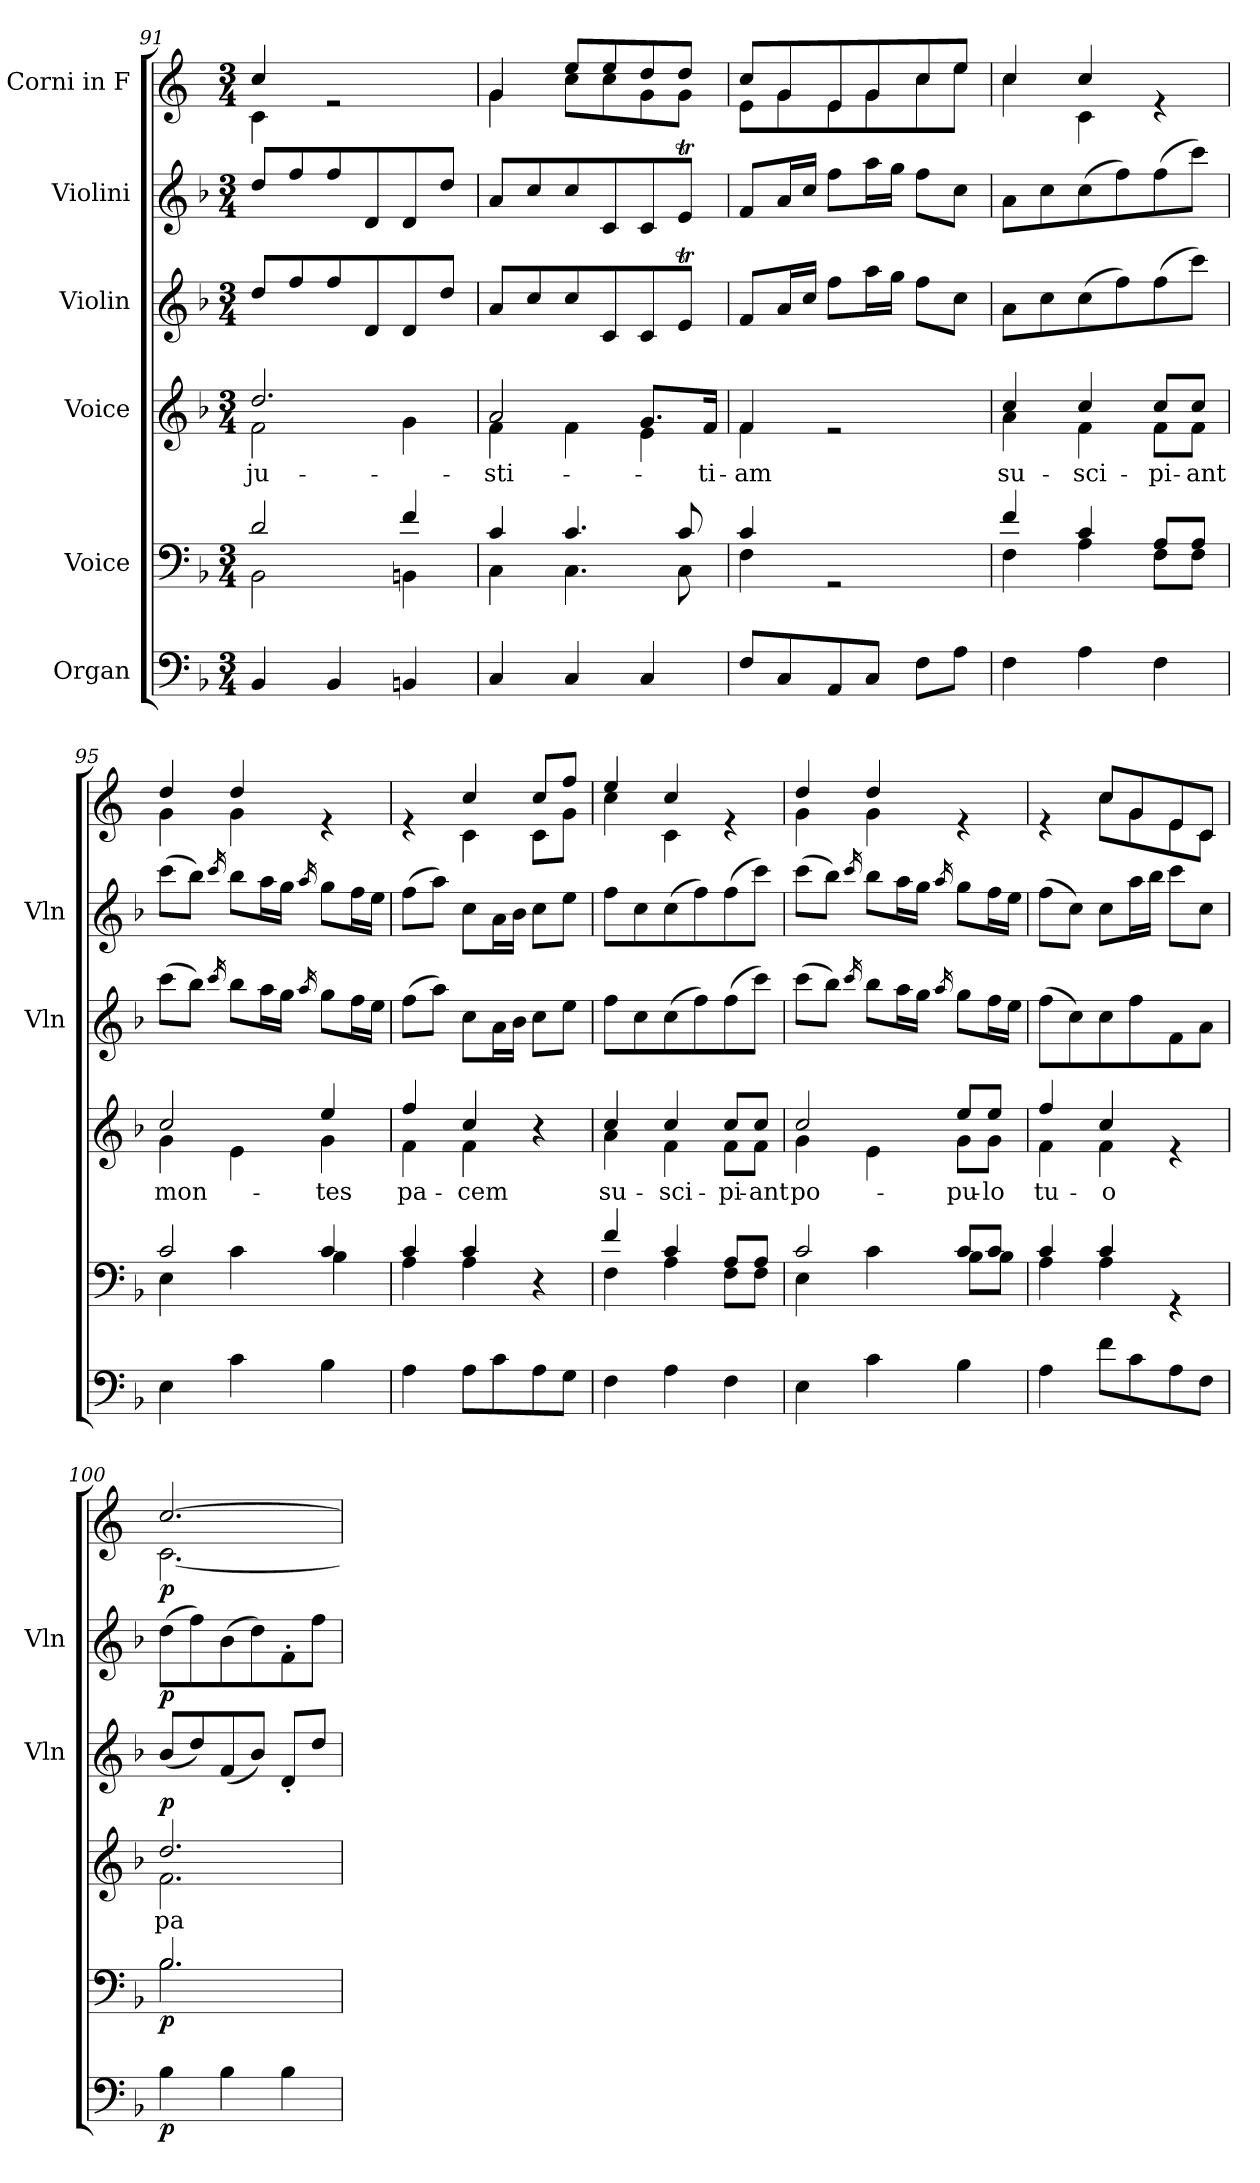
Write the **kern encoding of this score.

**kern	**dynam	**kern	**dynam	**kern	**text	**dynam	**kern	**kern	**dynam	**kern	**dynam
*part6	*part6	*part5	*part5	*part4	*part4	*part4	*part3	*part2	*part2	*part1	*part1
*staff6	*staff6	*staff5	*staff5	*staff4	*staff4	*staff4	*staff3	*staff2	*staff2	*staff1	*staff1
*I"Organ	*	*I"Voice	*	*I"Voice	*	*	*I"Violin	*I"Violini	*	*I"Corni in F	*
*	*	*	*	*	*	*	*I'Vln	*I'Vln	*	*	*
*clefF4	*	*clefF4	*	*clefG2	*	*	*clefG2	*clefG2	*	*clefG2	*
*	*	*	*	*	*	*	*	*	*	*ITrd4c7	*
*k[b-]	*	*k[b-]	*	*k[b-]	*	*	*k[b-]	*k[b-]	*	*k[b-]	*
*M3/4	*	*M3/4	*	*M3/4	*	*	*M3/4	*M3/4	*	*M3/4	*
=91	=91	=91	=91	=91	=91	=91	=91	=91	=91	=91	=91
*	*	*^	*	*	*	*	*	*	*	*	*
!	!	!	!	!	!	!LO:LY:b	!	!	!	!	!	!
*	*	*	*	*	*^	*	*	*	*	*	*^	*
4BB-/	.	2d/	2BB-\	.	2.dd/	2f\	ju-	.	8dd/L	8dd/L	.	4f/	4F\	.
.	.	.	.	.	.	.	.	.	8ff/	8ff/	.	.	.	.
4BB-/	.	.	.	.	.	.	.	.	8ff/	8ff/	.	2re	2ryy	.
.	.	.	.	.	.	.	.	.	8d/	8d/	.	.	.	.
4BBn/	.	4f/	4BBn\	.	.	4g\	.	.	8d/	8d/	.	.	.	.
.	.	.	.	.	.	.	.	.	8dd/J	8dd/J	.	.	.	.
=92	=92	=92	=92	=92	=92	=92	=92	=92	=92	=92	=92	=92	=92	=92
!	!	!	!	!	!	!	!LO:LY:b	!	!	!	!	!	!	!
4C/	.	4c/	4C\	.	2a/	4f\	-sti-	.	8a/L	8a/L	.	4c/	4c\	.
.	.	.	.	.	.	.	.	.	8cc/	8cc/	.	.	.	.
4C/	.	4.c/	4.C\	.	.	4f\	.	.	8cc/	8cc/	.	8a/L	8f\L	.
.	.	.	.	.	.	.	.	.	8c/	8c/	.	8a/	8f\	.
4C/	.	.	.	.	8.g/L	4e\	.	.	8c/	8c/	.	8g/	8c\	.
.	.	8c/	8C\	.	.	.	.	.	8et/J	8et/J	.	8g/J	8c\J	.
!	!	!	!	!	!	!	!LO:LY:b	!	!	!	!	!	!	!
.	.	.	.	.	16f/Jk	.	-ti-	.	.	.	.	.	.	.
=93	=93	=93	=93	=93	=93	=93	=93	=93	=93	=93	=93	=93	=93	=93
!	!	!	!	!	!	!	!LO:LY:b	!	!	!	!	!	!	!
8F/L	.	4c/	4F\	.	4f/	4f\	-am	.	8f/L	8f/L	.	8f/L	8A\L	.
8C/	.	.	.	.	.	.	.	.	16a/L	16a/L	.	8c/	8c\	.
.	.	.	.	.	.	.	.	.	16cc/JJ	16cc/JJ	.	.	.	.
8AA/	.	2rGG	2ryy	.	2re	2ryy	.	.	8ff\L	8ff\L	.	8A/	8A\	.
8C/J	.	.	.	.	.	.	.	.	16aa\L	16aa\L	.	8c/	8c\	.
.	.	.	.	.	.	.	.	.	16gg\JJ	16gg\JJ	.	.	.	.
8F\L	.	.	.	.	.	.	.	.	8ff\L	8ff\L	.	8f/	8f\	.
8A\J	.	.	.	.	.	.	.	.	8cc\J	8cc\J	.	8a/J	8a\J	.
=94	=94	=94	=94	=94	=94	=94	=94	=94	=94	=94	=94	=94	=94	=94
!	!	!	!	!	!	!	!LO:LY:b	!	!	!	!	!	!	!
4F\	.	4f/	4F\	.	4cc/	4a\	su-	.	8a\L	8a\L	.	4f/	4f\	.
.	.	.	.	.	.	.	.	.	8cc\	8cc\	.	.	.	.
!	!	!	!	!	!	!	!LO:LY:b	!	!	!	!	!	!	!
4A\	.	4c/	4A\	.	4cc/	4f\	-sci-	.	(8cc\	(8cc\	.	4f/	4F\	.
.	.	.	.	.	.	.	.	.	8ff\)	8ff\)	.	.	.	.
!	!	!	!	!	!	!	!LO:LY:b	!	!	!	!	!	!	!
4F\	.	8A/L	8F\L	.	8cc/L	8f\L	-pi-	.	(8ff\	(8ff\	.	4re	4ryy	.
!	!	!	!	!	!	!	!LO:LY:b	!	!	!	!	!	!	!
.	.	8A/J	8F\J	.	8cc/J	8f\J	-ant	.	8ccc\J)	8ccc\J)	.	.	.	.
=95	=95	=95	=95	=95	=95	=95	=95	=95	=95	=95	=95	=95	=95	=95
!	!	!	!	!	!	!	!LO:LY:b	!	!	!	!	!	!	!
4E\	.	2c/	4E\	.	2cc/	4g\	mon-	.	(8ccc\L	(8ccc\L	.	4g/	4c\	.
.	.	.	.	.	.	.	.	.	8bb-\J)	8bb-\J)	.	.	.	.
.	.	.	.	.	.	.	.	.	16qccc/	16qccc/	.	.	.	.
4c\	.	.	4c\	.	.	4e\	.	.	8bb-\L	8bb-\L	.	4g/	4c\	.
.	.	.	.	.	.	.	.	.	16aa\L	16aa\L	.	.	.	.
.	.	.	.	.	.	.	.	.	16gg\JJ	16gg\JJ	.	.	.	.
.	.	.	.	.	.	.	.	.	16qaa/	16qaa/	.	.	.	.
!	!	!	!	!	!	!	!LO:LY:b	!	!	!	!	!	!	!
4B-\	.	4c/	4B-\	.	4ee/	4g\	-tes	.	8gg\L	8gg\L	.	4re	4ryy	.
.	.	.	.	.	.	.	.	.	16ff\L	16ff\L	.	.	.	.
.	.	.	.	.	.	.	.	.	16ee\JJ	16ee\JJ	.	.	.	.
!!LO:LB:g=z	!!
=96	=96	=96	=96	=96	=96	=96	=96	=96	=96	=96	=96	=96	=96	=96
!	!	!	!	!	!	!	!LO:LY:b	!	!	!	!	!	!	!
4A\	.	4c/	4A\	.	4ff/	4f\	pa-	.	(8ff\L	(8ff\L	.	4re	4ryy	.
.	.	.	.	.	.	.	.	.	8aa\J)	8aa\J)	.	.	.	.
!	!	!	!	!	!	!	!LO:LY:b	!	!	!	!	!	!	!
8A\L	.	4c/	4A\	.	4cc/	4f\	-cem	.	8cc\L	8cc\L	.	4f/	4F\	.
8c\	.	.	.	.	.	.	.	.	16a\L	16a\L	.	.	.	.
.	.	.	.	.	.	.	.	.	16b-\JJ	16b-\JJ	.	.	.	.
8A\	.	4r	4ryy	.	4r	4ryy	.	.	8cc\L	8cc\L	.	8f/L	8F\L	.
8G\J	.	.	.	.	.	.	.	.	8ee\J	8ee\J	.	8b-/J	8c\J	.
=97	=97	=97	=97	=97	=97	=97	=97	=97	=97	=97	=97	=97	=97	=97
!	!	!	!	!	!	!	!LO:LY:b	!	!	!	!	!	!	!
4F\	.	4f/	4F\	.	4cc/	4a\	su-	.	8ff\L	8ff\L	.	4a/	4f\	.
.	.	.	.	.	.	.	.	.	8cc\	8cc\	.	.	.	.
!	!	!	!	!	!	!	!LO:LY:b	!	!	!	!	!	!	!
4A\	.	4c/	4A\	.	4cc/	4f\	-sci-	.	(8cc\	(8cc\	.	4f/	4F\	.
.	.	.	.	.	.	.	.	.	8ff\)	8ff\)	.	.	.	.
!	!	!	!	!	!	!	!LO:LY:b	!	!	!	!	!	!	!
4F\	.	8A/L	8F\L	.	8cc/L	8f\L	-pi-	.	(8ff\	(8ff\	.	4re	4ryy	.
!	!	!	!	!	!	!	!LO:LY:b	!	!	!	!	!	!	!
.	.	8A/J	8F\J	.	8cc/J	8f\J	-ant	.	8ccc\J)	8ccc\J)	.	.	.	.
=98	=98	=98	=98	=98	=98	=98	=98	=98	=98	=98	=98	=98	=98	=98
!	!	!	!	!	!	!	!LO:LY:b	!	!	!	!	!	!	!
4E\	.	2c/	4E\	.	2cc/	4g\	po-	.	(8ccc\L	(8ccc\L	.	4g/	4c\	.
.	.	.	.	.	.	.	.	.	8bb-\J)	8bb-\J)	.	.	.	.
.	.	.	.	.	.	.	.	.	16qccc/	16qccc/	.	.	.	.
4c\	.	.	4c\	.	.	4e\	.	.	8bb-\L	8bb-\L	.	4g/	4c\	.
.	.	.	.	.	.	.	.	.	16aa\L	16aa\L	.	.	.	.
.	.	.	.	.	.	.	.	.	16gg\JJ	16gg\JJ	.	.	.	.
.	.	.	.	.	.	.	.	.	16qaa/	16qaa/	.	.	.	.
!	!	!	!	!	!	!	!LO:LY:b	!	!	!	!	!	!	!
4B-\	.	8c/L	8B-\L	.	8ee/L	8g\L	-pu-	.	8gg\L	8gg\L	.	4re	4ryy	.
!	!	!	!	!	!	!	!LO:LY:b	!	!	!	!	!	!	!
.	.	8c/J	8B-\J	.	8ee/J	8g\J	-lo	.	16ff\L	16ff\L	.	.	.	.
.	.	.	.	.	.	.	.	.	16ee\JJ	16ee\JJ	.	.	.	.
=99	=99	=99	=99	=99	=99	=99	=99	=99	=99	=99	=99	=99	=99	=99
!	!	!	!	!	!	!	!LO:LY:b	!	!	!	!	!	!	!
4A\	.	4c/	4A\	.	4ff/	4f\	tu-	.	(8ff\L	(8ff\L	.	4re	4ryy	.
.	.	.	.	.	.	.	.	.	8cc\)	8cc\J)	.	.	.	.
!	!	!	!	!	!	!	!LO:LY:b	!	!	!	!	!	!	!
8f\L	.	4c/	4A\	.	4cc/	4f\	-o	.	8cc\	8cc\L	.	8f/L	8f\L	.
8c\	.	.	.	.	.	.	.	.	8ff\	16aa\L	.	8c/	8c\	.
.	.	.	.	.	.	.	.	.	.	16bb-\JJ	.	.	.	.
8A\	.	4rGG	4ryy	.	4re	4ryy	.	.	8f\	8ccc\L	.	8A/	8A\	.
8F\J	.	.	.	.	.	.	.	.	8a\J	8cc\J	.	8F/J	8F\J	.
=100	=100	=100	=100	=100	=100	=100	=100	=100	=100	=100	=100	=100	=100	=100
!	!LO:DY:b	!	!	!LO:DY:b	!	!	!LO:LY:b	!LO:DY:b	!	!	!LO:DY:b	!	!	!LO:DY:b
4B-\	p	2.B-/	2.B-\	p	2.dd/	2.f\	pa-	p	(8b-/L	(8dd\L	p	[2.f/	[2.F\	p
.	.	.	.	.	.	.	.	.	8dd/)	8ff\)	.	.	.	.
4B-\	.	.	.	.	.	.	.	.	(8f/	(8b-\	.	.	.	.
.	.	.	.	.	.	.	.	.	8b-/J)	8dd\)	.	.	.	.
4B-\	.	.	.	.	.	.	.	.	8d'/L	8f'\	.	.	.	.
.	.	.	.	.	.	.	.	.	8dd/J	8ff\J	.	.	.	.
*	*	*v	*v	*	*	*	*	*	*	*	*	*v	*v	*
*	*	*	*	*v	*v	*	*	*	*	*	*	*
=	=	=	=	=	=	=	=	=	=	=	=
*-	*-	*-	*-	*-	*-	*-	*-	*-	*-	*-	*-
